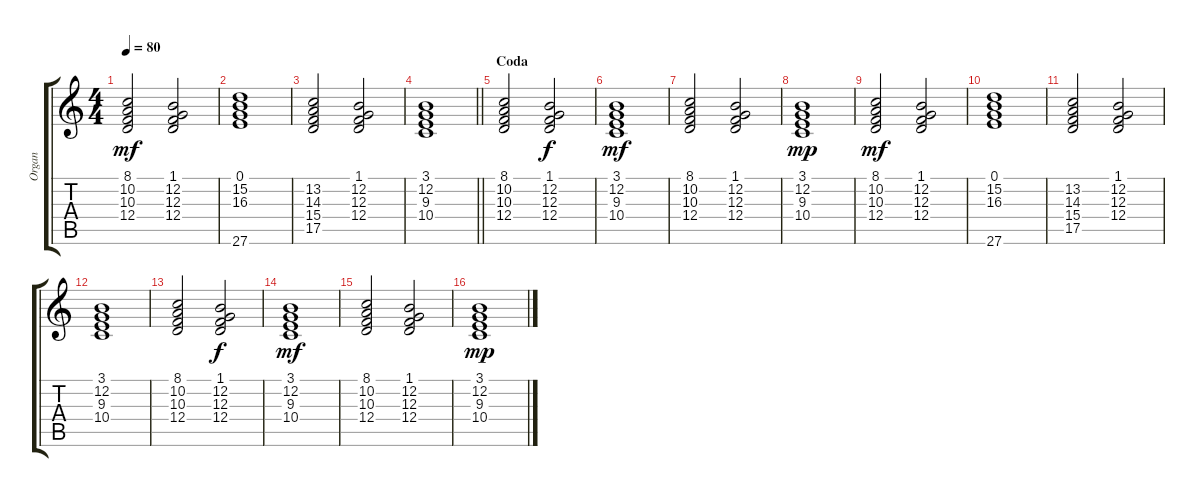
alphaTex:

\track ("Organ" "Organ") {instrument drawbarorgan}
\staff {score tabs}
\tuning (E4 B3 G3 D3 A2 E2) {hide}
\ts (4 4)
\tempo 80
\clef g2
\ks c
(8.1 10.2 10.3 12.4).2{dy mf} (1.1 12.2 12.3 12.4).2 |
(0.1 15.2 16.3 27.6).1 |
(13.2 14.3 15.4 17.5).2 (1.1 12.2 12.3 12.4).2 |
\barLineRight lightlight
(3.1 12.2 9.3 10.4).1 |
\section ("" "Coda")
(8.1 10.2 10.3 12.4).2 (1.1 12.2 12.3 12.4).2{dy f} |
(3.1 12.2 9.3 10.4).1{dy mf} |
(8.1 10.2 10.3 12.4).2 (1.1 12.2 12.3 12.4).2 |
(3.1 12.2 9.3 10.4).1{dy mp} |
(8.1 10.2 10.3 12.4).2{dy mf} (1.1 12.2 12.3 12.4).2 |
(0.1 15.2 16.3 27.6).1 |
(13.2 14.3 15.4 17.5).2 (1.1 12.2 12.3 12.4).2 |
(3.1 12.2 9.3 10.4).1 |
(8.1 10.2 10.3 12.4).2 (1.1 12.2 12.3 12.4).2{dy f} |
(3.1 12.2 9.3 10.4).1{dy mf} |
(8.1 10.2 10.3 12.4).2 (1.1 12.2 12.3 12.4).2 |
(3.1 12.2 9.3 10.4).1{dy mp}
